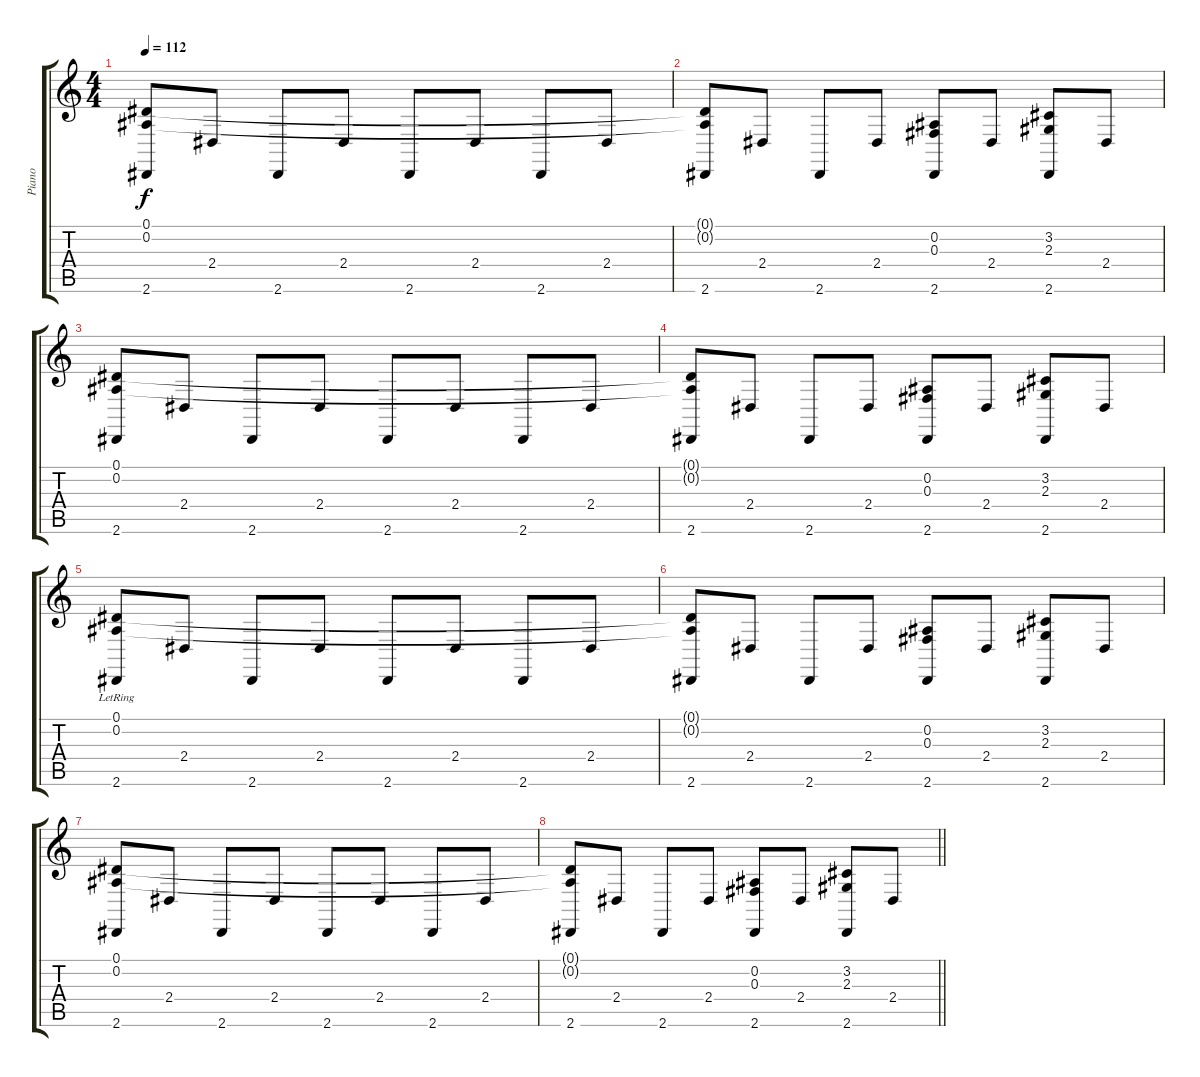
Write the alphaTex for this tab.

\track ("Piano" "Piano") {instrument acousticgrandpiano}
\staff {score tabs}
\tuning (Eb4 Bb3 Gb3 Db3 Ab2 Db2) {hide}
\ts (4 4)
\tempo 112
\clef g2
\ks c
(0.1 0.2 2.6).8{dy f instrument acousticgrandpiano} 2.4.8 2.6.8 2.4.8 2.6.8 2.4.8 2.6.8 2.4.8 |
(0.1{t} 0.2{t} 2.6).8 2.4.8 2.6.8 2.4.8 (0.2 0.3 2.6).8 2.4.8 (3.2 2.3 2.6).8 2.4.8 |
(0.1 0.2 2.6).8 2.4.8 2.6.8 2.4.8 2.6.8 2.4.8 2.6.8 2.4.8 |
(0.1{t} 0.2{t} 2.6).8 2.4.8 2.6.8 2.4.8 (0.2 0.3 2.6).8 2.4.8 (3.2 2.3 2.6).8 2.4.8 |
(0.1{lr} 0.2{lr} 2.6).8 2.4.8 2.6.8 2.4.8 2.6.8 2.4.8 2.6.8 2.4.8 |
(0.1{t} 0.2{t} 2.6).8 2.4.8 2.6.8 2.4.8 (0.2 0.3 2.6).8 2.4.8 (3.2 2.3 2.6).8 2.4.8 |
(0.1 0.2 2.6).8 2.4.8 2.6.8 2.4.8 2.6.8 2.4.8 2.6.8 2.4.8 |
\barLineRight lightlight
(0.1{t} 0.2{t} 2.6).8 2.4.8 2.6.8 2.4.8 (0.2 0.3 2.6).8 2.4.8 (3.2 2.3 2.6).8 2.4.8
